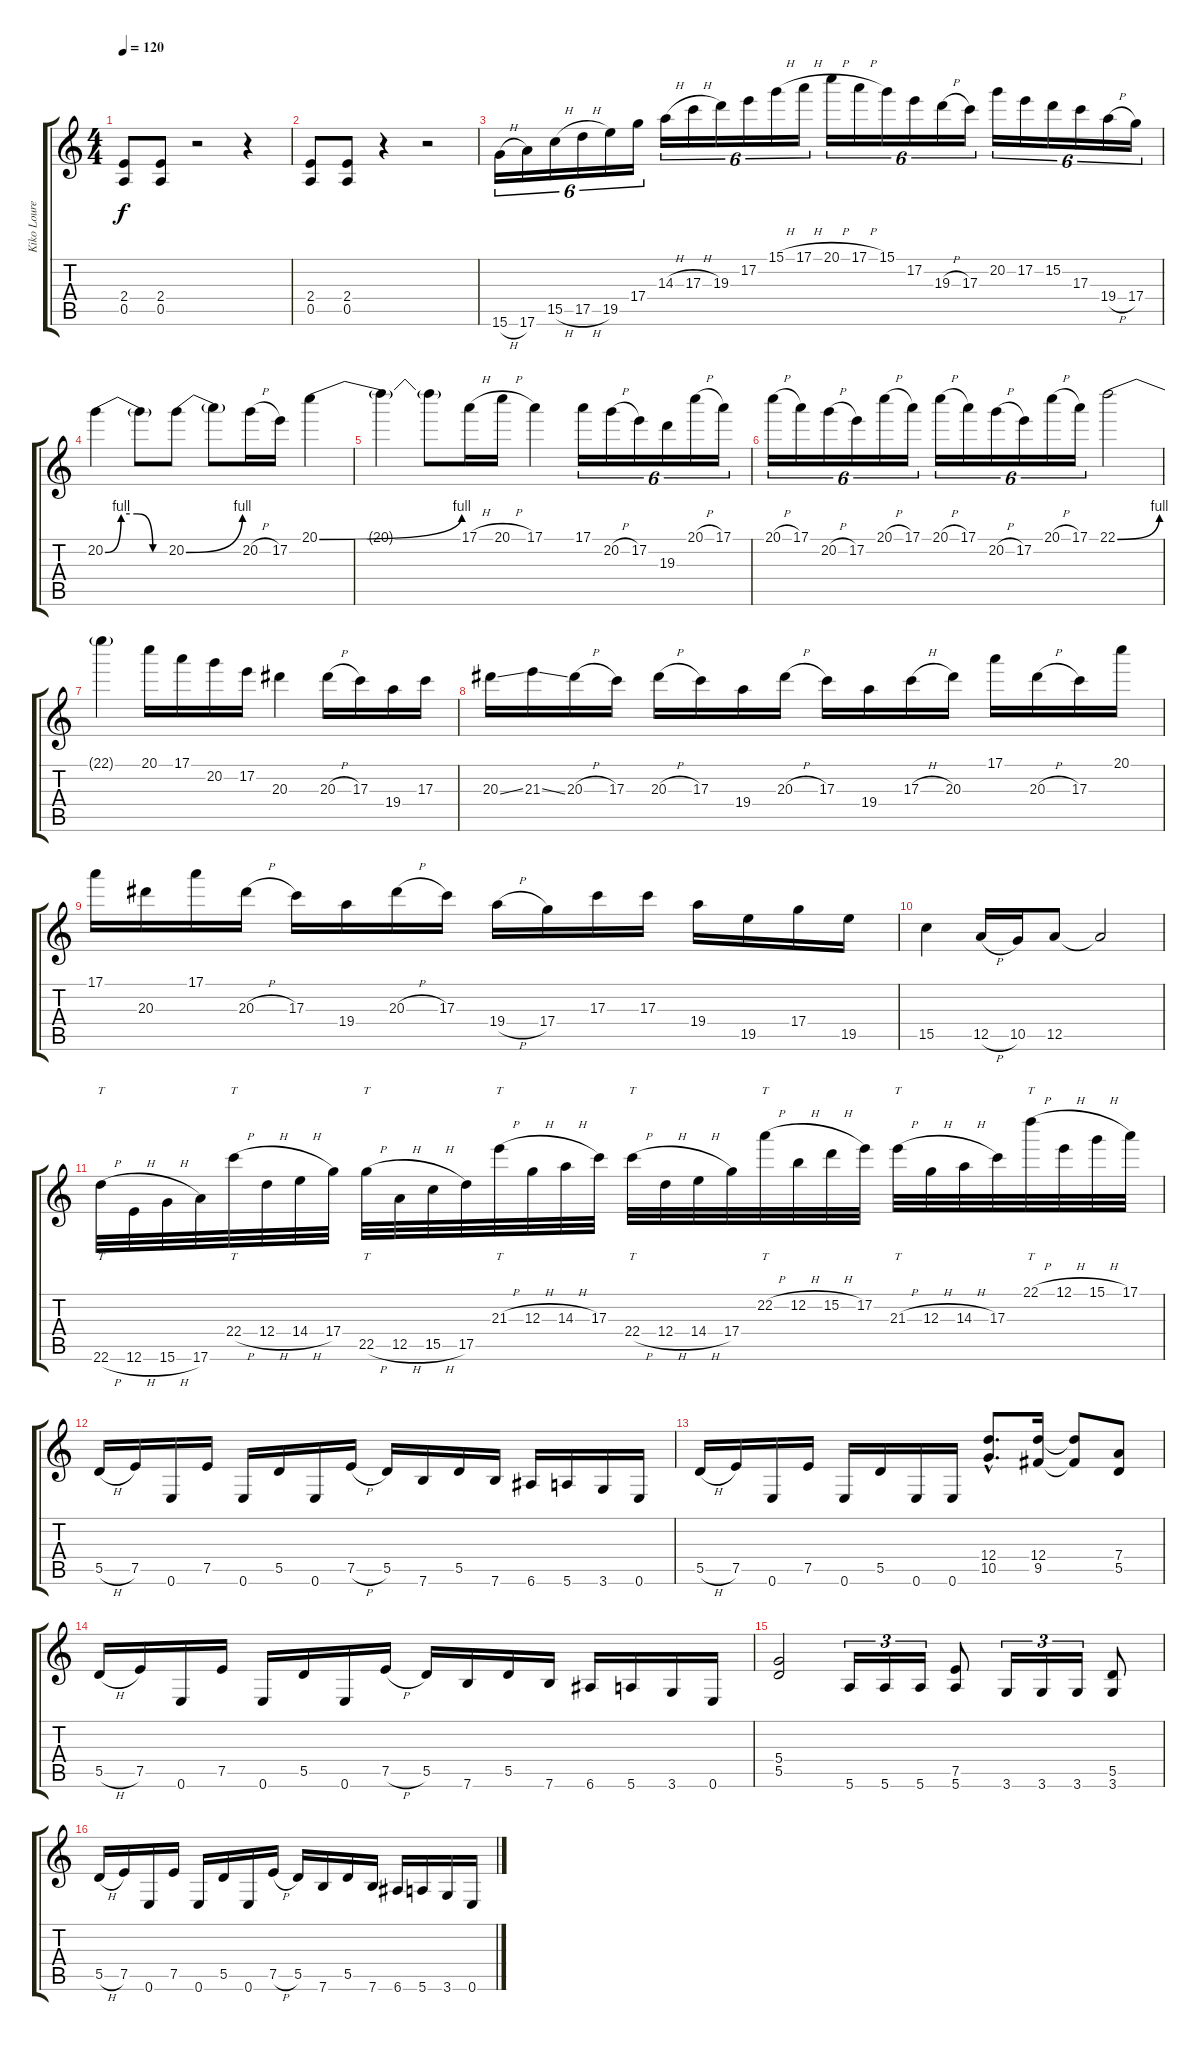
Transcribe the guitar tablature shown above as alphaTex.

\track ("Kiko Loureiro" "Kiko Loure") {instrument distortionguitar}
\staff {score tabs}
\tuning (E4 B3 G3 D3 A2 E2) {hide}
\ts (4 4)
\tempo 120
\clef g2
\ks c
(2.4 0.5).8{dy f} (2.4 0.5).8 r.2 r.4 |
(2.4 0.5).8 (2.4 0.5).8 r.4 r.2 |
15.6{h}.16{tu (6 4) volume 16} 17.6.16{tu (6 4)} 15.5{h}.16{tu (6 4)} 17.5{h}.16{tu (6 4)} 19.5.16{tu (6 4)} 17.4.16{tu (6 4)} 14.3{h}.16{tu (6 4)} 17.3{h}.16{tu (6 4)} 19.3.16{tu (6 4)} 17.2.16{tu (6 4)} 15.1{h}.16{tu (6 4)} 17.1{h}.16{tu (6 4)} 20.1{h}.16{tu (6 4)} 17.1{h}.16{tu (6 4)} 15.1.16{tu (6 4)} 17.2.16{tu (6 4)} 19.3{h}.16{tu (6 4)} 17.3.16{tu (6 4)} 20.2.16{tu (6 4)} 17.2.16{tu (6 4)} 15.2.16{tu (6 4)} 17.3.16{tu (6 4)} 19.4{h}.16{tu (6 4)} 17.4.16{tu (6 4)} |
20.2{be (custom 0 0 15 4 30 4 45 0 60 0)}.4 20.2{t}.8 20.2{be (bend 0 0 60 4)}.8 20.2{t}.8 20.2{h}.16 17.2.16 20.1{be (bend 0 0 60 4)}.4 |
20.1{t}.4 20.1{t}.8 17.1{h}.16 20.1{h}.16 17.1.4 17.1.16{tu (6 4)} 20.2{h}.16{tu (6 4)} 17.2.16{tu (6 4)} 19.3.16{tu (6 4)} 20.1{h}.16{tu (6 4)} 17.1.16{tu (6 4)} |
20.1{h}.16{tu (6 4)} 17.1.16{tu (6 4)} 20.2{h}.16{tu (6 4)} 17.2.16{tu (6 4)} 20.1{h}.16{tu (6 4)} 17.1.16{tu (6 4)} 20.1{h}.16{tu (6 4)} 17.1.16{tu (6 4)} 20.2{h}.16{tu (6 4)} 17.2.16{tu (6 4)} 20.1{h}.16{tu (6 4)} 17.1.16{tu (6 4)} 22.1{be (bend 0 0 60 4)}.2 |
22.1{t}.4 20.1.16 17.1.16 20.2.16 17.2.16 20.3.4 20.3{h}.16 17.3.16 19.4.16 17.3.16 |
20.3{ss}.16 21.3{ss}.16 20.3{h}.16 17.3.16 20.3{h}.16 17.3.16 19.4.16 20.3{h}.16 17.3.16 19.4.16 17.3{h}.16 20.3.16 17.1.16 20.3{h}.16 17.3.16 20.1.16 |
17.1.16 20.3.16 17.1.16 20.3{h}.16 17.3.16 19.4.16 20.3{h}.16 17.3.16 19.4{h}.16 17.4.16 17.3.16 17.3.16 19.4.16 19.5.16 17.4.16 19.5.16 |
15.5.4 12.5{h}.16 10.5.16 12.5.8 12.5{t}.2 |
22.6{h}.32{tt} 12.6{h}.32 15.6{h}.32 17.6.32 22.4{h}.32{tt} 12.4{h}.32 14.4{h}.32 17.4.32 22.5{h}.32{tt} 12.5{h}.32 15.5{h}.32 17.5.32 21.3{h}.32{tt} 12.3{h}.32 14.3{h}.32 17.3.32 22.4{h}.32{tt} 12.4{h}.32 14.4{h}.32 17.4.32 22.2{h}.32{tt} 12.2{h}.32 15.2{h}.32 17.2.32 21.3{h}.32{tt} 12.3{h}.32 14.3{h}.32 17.3.32 22.1{h}.32{tt} 12.1{h}.32 15.1{h}.32 17.1.32 |
5.5{h}.16{volume 13} 7.5.16 0.6.16 7.5.16 0.6.16 5.5.16 0.6.16 7.5{h}.16 5.5.16 7.6.16 5.5.16 7.6.16 6.6.16 5.6.16 3.6.16 0.6.16 |
5.5{h}.16 7.5.16 0.6.16 7.5.16 0.6.16 5.5.16 0.6.16 0.6.16 (12.4{hac} 10.5{hac}).8{d} (12.4 9.5).16 (12.4{t} 9.5{t}).8 (7.4 5.5).8 |
5.5{h}.16 7.5.16 0.6.16 7.5.16 0.6.16 5.5.16 0.6.16 7.5{h}.16 5.5.16 7.6.16 5.5.16 7.6.16 6.6.16 5.6.16 3.6.16 0.6.16 |
(5.4 5.5).2 5.6.16{tu (3 2)} 5.6.16{tu (3 2)} 5.6.16{tu (3 2)} (7.5 5.6).8 3.6.16{tu (3 2)} 3.6.16{tu (3 2)} 3.6.16{tu (3 2)} (5.5 3.6).8 |
5.5{h}.16 7.5.16 0.6.16 7.5.16 0.6.16 5.5.16 0.6.16 7.5{h}.16 5.5.16 7.6.16 5.5.16 7.6.16 6.6.16 5.6.16 3.6.16 0.6.16
